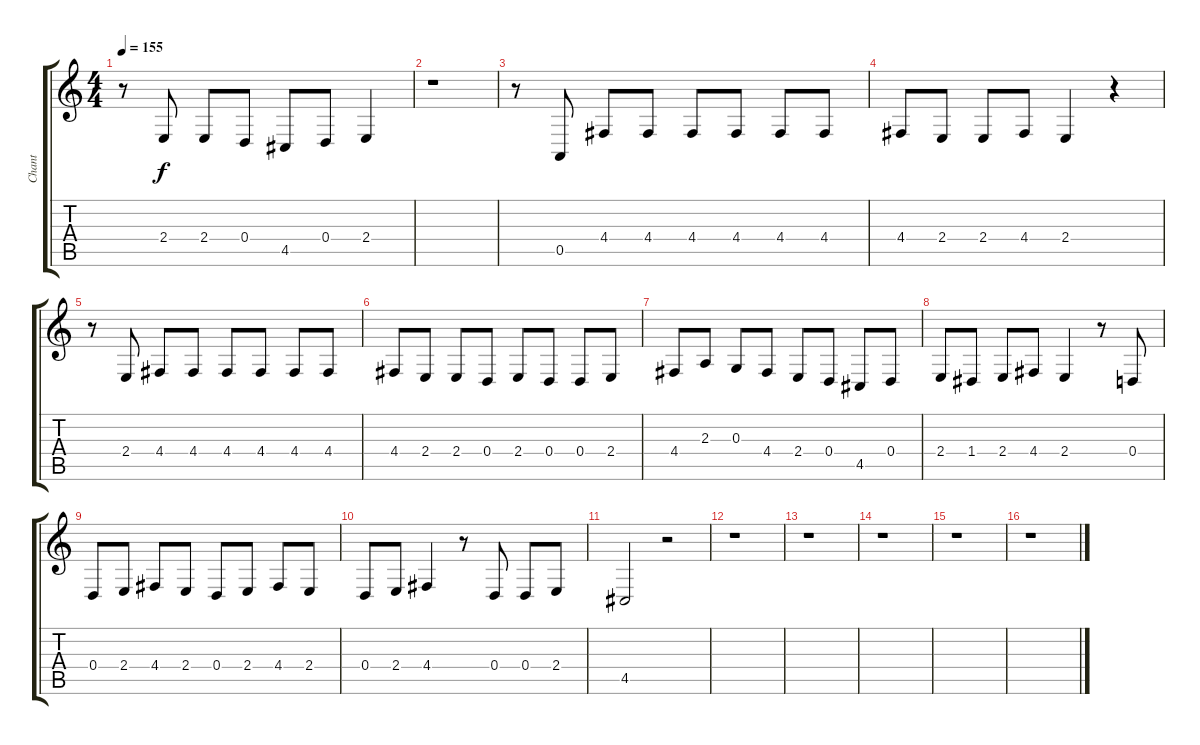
\track ("Chant" "Chant") {instrument reedorgan}
\staff {score tabs}
\tuning (E4 B3 G3 D3 A2 E2) {hide}
\ts (4 4)
\tempo 155
\clef g2
\ks c
r.8{dy f} 2.4.8 2.4.8 0.4.8 4.5.8 0.4.8 2.4.4 |
r.1 |
r.8 0.5.8 4.4.8 4.4.8 4.4.8 4.4.8 4.4.8 4.4.8 |
4.4.8 2.4.8 2.4.8 4.4.8 2.4.4 r.4 |
r.8 2.4.8 4.4.8 4.4.8 4.4.8 4.4.8 4.4.8 4.4.8 |
4.4.8 2.4.8 2.4.8 0.4.8 2.4.8 0.4.8 0.4.8 2.4.8 |
4.4.8 2.3.8 0.3.8 4.4.8 2.4.8 0.4.8 4.5.8 0.4.8 |
2.4.8 1.4.8 2.4.8 4.4.8 2.4.4 r.8 0.4.8 |
0.4.8 2.4.8 4.4.8 2.4.8 0.4.8 2.4.8 4.4.8 2.4.8 |
0.4.8 2.4.8 4.4.4 r.8 0.4.8 0.4.8 2.4.8 |
4.5.2 r.2 |
r.1 |
r.1 |
r.1 |
r.1 |
r.1
